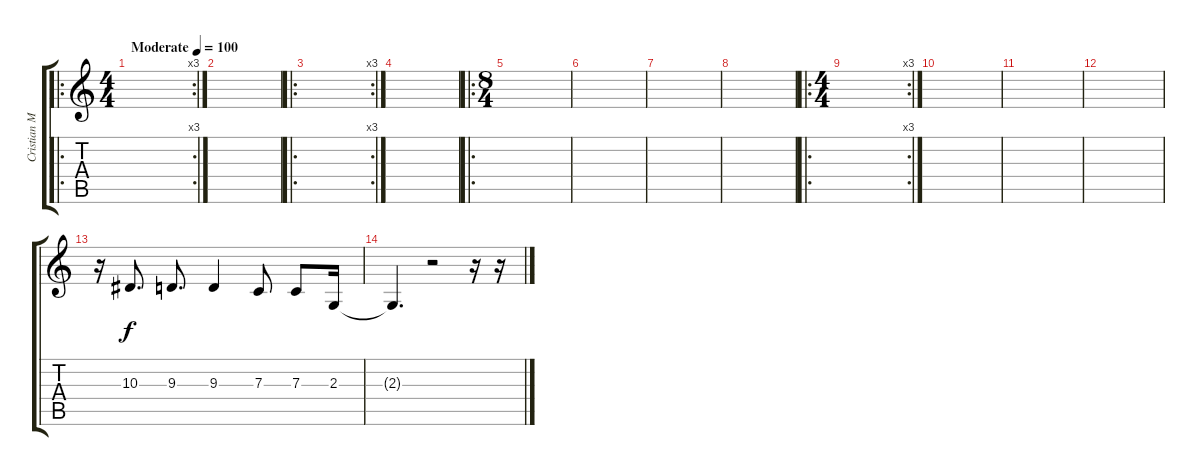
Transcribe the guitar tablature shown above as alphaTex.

\track ("Cristian Machado (Back Vocals)" "Cristian M") {instrument shakuhachi}
\staff {score tabs}
\tuning (D4 A3 F3 C3 G2 C2) {hide}
\ro
\rc 3
\ts (4 4)
\tempo (100 "Moderate")
\clef g2
\ks c
|
|
\ro
\rc 3
|
|
\ro
\ts (8 4)
|
|
|
|
\ro
\rc 3
\ts (4 4)
|
|
|
|
r.16 10.3.8{d} 9.3.8{d} 9.3.4 7.3.8 7.3.8 2.3.16 |
2.3{t}.4{d} r.2 r.16 r.16
